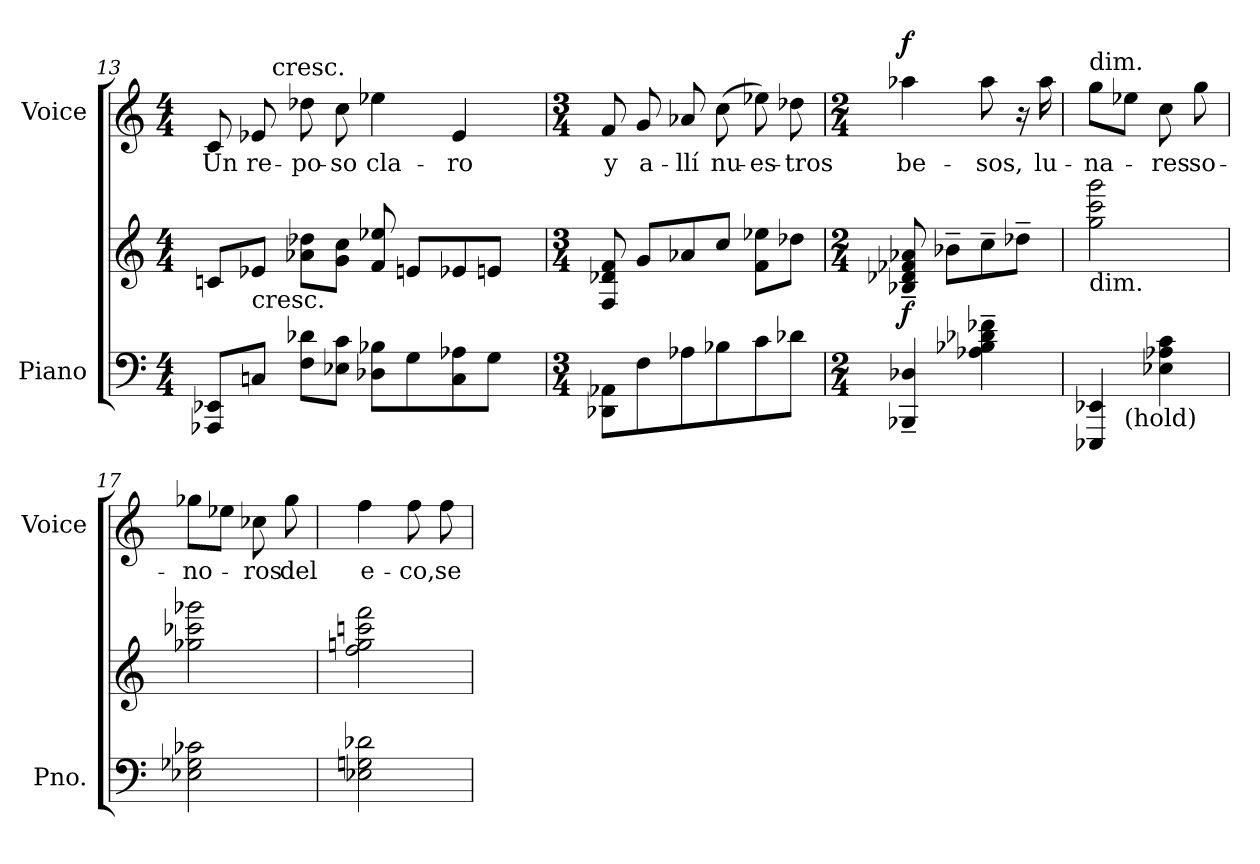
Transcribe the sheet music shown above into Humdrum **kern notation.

**kern	**kern	**dynam	**kern	**text	**dynam
*part2	*part2	*part2	*part1	*part1	*part1
*staff3	*staff2	*staff2/3	*staff1	*staff1	*staff1
*I"Piano	*	*	*I"Voice	*	*
*I'Pno.	*	*	*I'Voice	*	*
!!LO:PB:g=z
*clefF4	*clefG2	*	*clefG2	*	*
*k[]	*k[]	*	*k[]	*	*
*M4/4	*M4/4	*	*M4/4	*	*
=13	=13	=13	=13	=13	=13
!	!	!	!	!LO:LY:b:color=#000000	!
*	*	*	*^	*	*
8AAA-Xi/ 8EE-XiL	8cni/L	.	8ci/	8ryy	Un	.
!	!LO:TX:b:t=cresc.	!	!	!	!	!
!	!	!	!	!	!LO:LY:b:color=#000000	!
8Cni/J	8e-Xi/J	.	8e-Xi/	32ryy	re-	.
.	.	.	.	256.ryy	.	.
!	!	!	!	!LO:TX:a:t=cresc.	!	!
.	.	.	.	2ryy	.	.
!	!	!	!	!	!LO:LY:b:color=#000000	!
8Fi\ 8d-XiL	8a-Xi\ 8dd-XiL	.	8dd-Xi\	.	-po-	.
!	!	!	!	!	!LO:LY:b:color=#000000	!
8E-Xi\ 8ciJ	8gi\ 8cciJ	.	8cci\	.	-so	.
!	!	!	!	!	!LO:LY:b:color=#000000	!
8D-Xi\ 8B-XiL	8fi/ 8ee-Xi	.	4ee-Xi\	.	cla-	.
8Gi\	8eni/L	.	.	.	.	.
.	.	.	.	4ryy	.	.
!	!	!	!	!	!LO:LY:b:color=#000000	!
8Ci\ 8A-Xi	8e-Xi/	.	4e-i/	.	-ro	.
8Gi\J	8eni/J	.	.	.	.	.
.	.	.	.	16ryy	.	.
.	.	.	.	64ryy	.	.
.	.	.	.	128ryy	.	.
.	.	.	.	512ryy	.	.
*	*	*	*v	*v	*	*
=14	=14	=14	=14	=14	=14
*M3/4	*M3/4	*	*M3/4	*	*
*	*	*	*^	*	*
!	!	!	!	!	!LO:LY:b:color=#000000	!
*	*	*	*v	*v	*	*
8DD-Xi\ 8AA-XiL	8Fi/ 8d-Xi 8fi	.	8fi/	y	.
!	!	!	!	!LO:LY:b:color=#000000	!
8Fi\	8gi/L	.	8gi/	a-	.
!	!	!	!	!LO:LY:b:color=#000000	!
8A-Xi\	8a-Xi/	.	8a-Xi/	-llí	.
!	!	!	!	!LO:LY:b:color=#000000	!
8B-Xi\	8cci/J	.	(8cci\	nu-	.
!	!	!	!	!LO:LY:b:color=#000000	!
8ci\	8fi\ 8ee-XiL	.	8ee-Xi\)	-es-	.
!	!	!	!	!LO:LY:b:color=#000000	!
8d-Xi\J	8dd-Xi\J	.	8dd-Xi\	-tros	.
!!LO:LB:g=z
=15	=15	=15	=15	=15	=15
*M2/4	*M2/4	*	*M2/4	*	*
!	!	!	!	!LO:LY:b:color=#000000	!
4BBB-Xi/~ 4D-Xi~	8B-Xi/~ 8d-Xi~ 8f-Xi~ 8a-Xi~	f	4aa-Xi\	be-	f
.	8b-X~i\L	.	.	.	.
!	!	!	!	!LO:LY:b:color=#000000	!
4A-Xi\~ 4B-Xi~ 4d-Xi~ 4f-Xi~	8cc~i\	.	8aa-i\	-sos,	.
.	8dd-X~i\J	.	16r	.	.
!	!	!	!	!LO:LY:b:color=#000000	!
.	.	.	16aa-i\	lu-	.
=16	=16	=16	=16	=16	=16
*	*8ba	*	*	*	*
!	!	!	!LO:TX:a:t=dim.	!	!
!	!LO:TX:b:t=dim.	!	!	!	!
!	!	!	!	!LO:LY:b:color=#000000	!
*^	*	*	*	*	*
4EEE-Xi/ 4EE-Xi	8ryy	2gi\ 2cci 2ggi	.	8ggi\L	-na-	.
!	!LO:TX:b:t=(hold)	!	!	!	!	!
.	4.ryy	.	.	8ee-Xi\J	.	.
*X8ba	*	*	*	*	*	*
!	!	!	!	!	!LO:LY:b:color=#000000	!
4E-Xi\ 4A-Xi 4ci	.	.	.	8cci\	-res	.
!	!	!	!	!	!LO:LY:b:color=#000000	!
.	.	.	.	8ggi\	so-	.
*v	*v	*	*	*	*	*
=17	=17	=17	=17	=17	=17
*^	*	*	*	*	*
!	!	!	!	!	!LO:LY:b:color=#000000	!
*v	*v	*	*	*	*	*
2E-Xi\ 2G-Xi 2c-Xi	2g-Xi\ 2cc-Xi 2gg-Xi	.	8gg-Xi\L	-no-	.
.	.	.	8ee-Xi\J	.	.
!	!	!	!	!LO:LY:b:color=#000000	!
.	.	.	8cc-Xi\	-ros	.
!	!	!	!	!LO:LY:b:color=#000000	!
.	.	.	8gg-i\	del	.
=18	=18	=18	=18	=18	=18
!	!	!	!	!LO:LY:b:color=#000000	!
2E-Xi\ 2Gni 2d-Xi	2fi\ 2gni 2ccni 2ffi	.	4ffi\	e-	.
!	!	!	!	!LO:LY:b:color=#000000	!
.	.	.	8ffi\	-co,	.
!	!	!	!	!LO:LY:b:color=#000000	!
.	.	.	8ffi\	se	.
=	=	=	=	=	=
*-	*-	*-	*-	*-	*-
